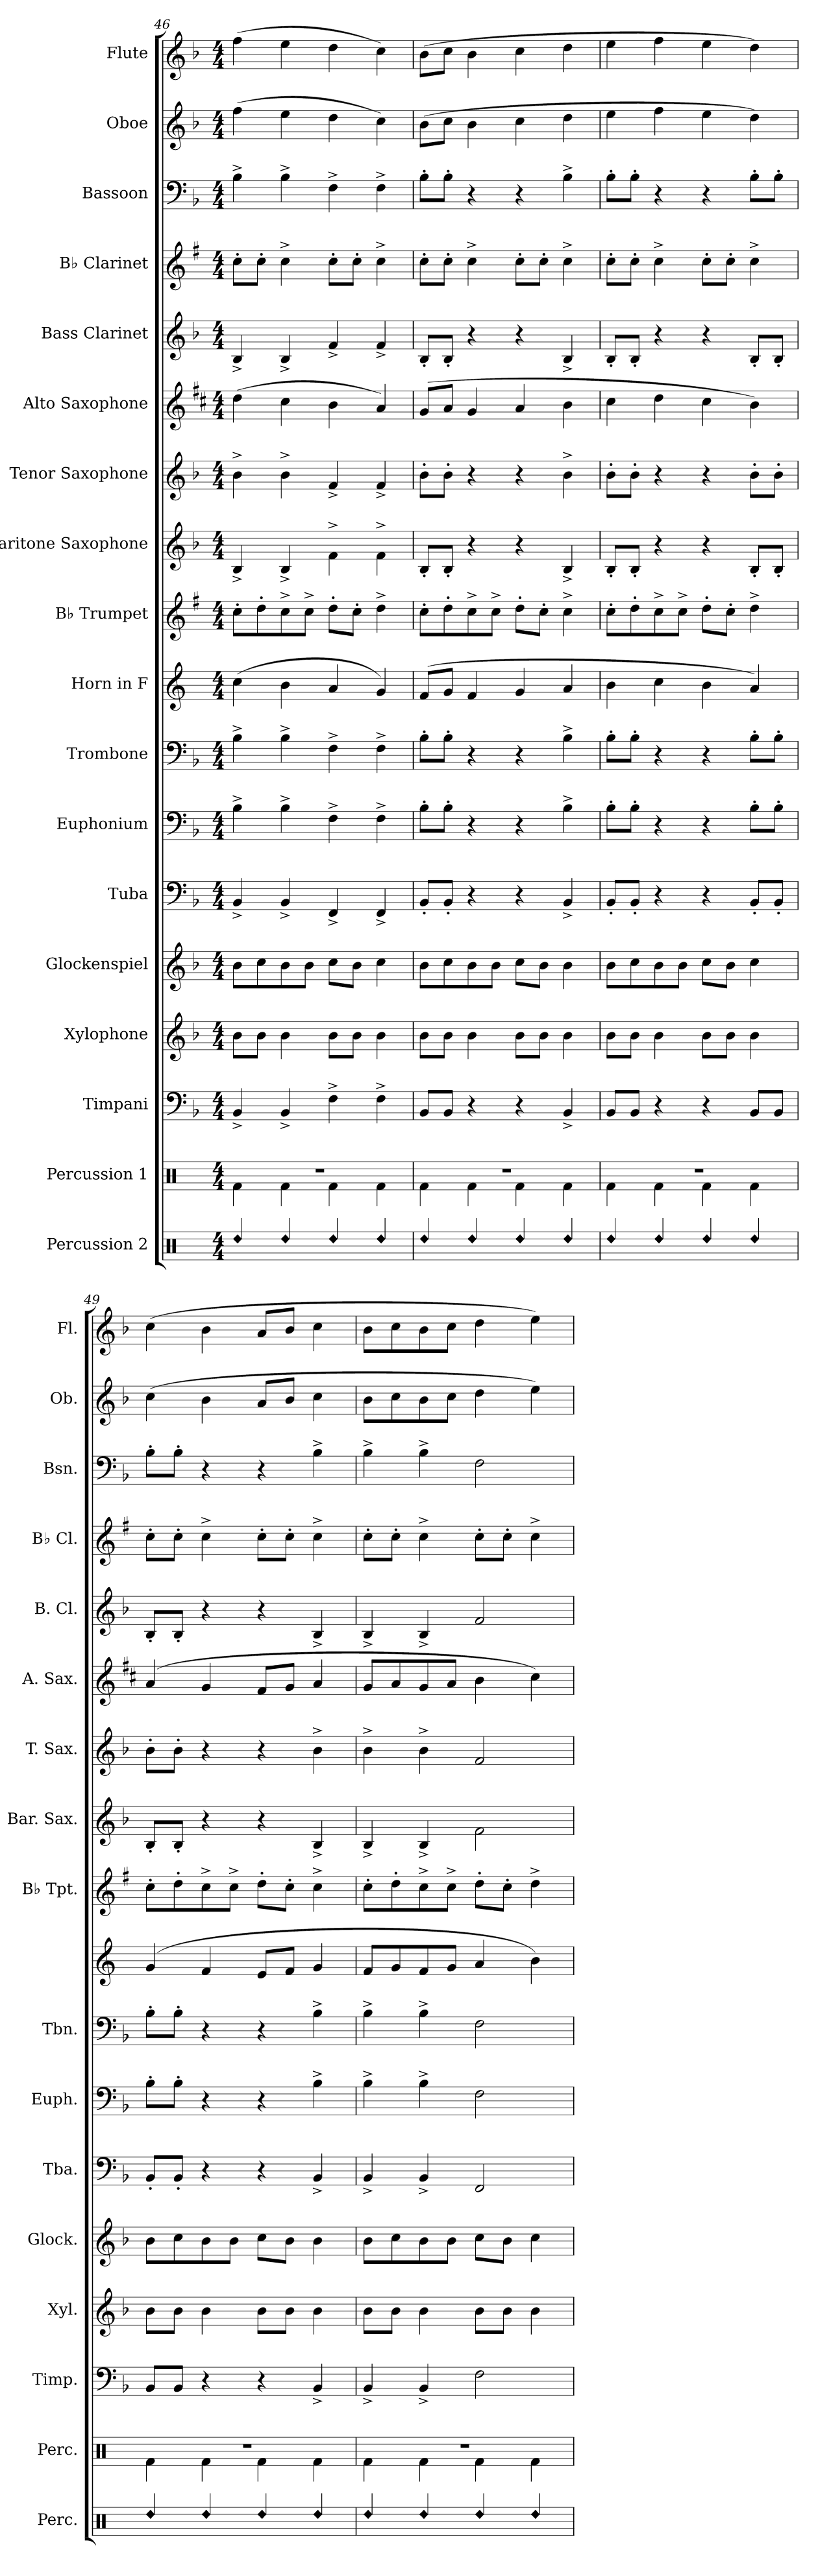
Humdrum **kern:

**kern	**kern	**kern	**kern	**kern	**kern	**kern	**kern	**kern	**kern	**kern	**kern	**kern	**kern	**kern	**kern	**kern	**kern
*part18	*part17	*part16	*part15	*part14	*part13	*part12	*part11	*part10	*part9	*part8	*part7	*part6	*part5	*part4	*part3	*part2	*part1
*staff18	*staff17	*staff16	*staff15	*staff14	*staff13	*staff12	*staff11	*staff10	*staff9	*staff8	*staff7	*staff6	*staff5	*staff4	*staff3	*staff2	*staff1
*I"Percussion 2	*I"Percussion 1	*I"Timpani	*I"Xylophone	*I"Glockenspiel	*I"Tuba	*I"Euphonium	*I"Trombone	*I"Horn in F	*I"B♭ Trumpet	*I"Baritone Saxophone	*I"Tenor Saxophone	*I"Alto Saxophone	*I"Bass Clarinet	*I"B♭ Clarinet	*I"Bassoon	*I"Oboe	*I"Flute
*I'Perc.	*I'Perc.	*I'Timp.	*I'Xyl.	*I'Glock.	*I'Tba.	*I'Euph.	*I'Tbn.	*	*I'B♭ Tpt.	*I'Bar. Sax.	*I'T. Sax.	*I'A. Sax.	*I'B. Cl.	*I'B♭ Cl.	*I'Bsn.	*I'Ob.	*I'Fl.
!!LO:PB:g=z
*clefX	*clefX	*clefF4	*clefG2	*clefG2	*clefF4	*clefF4	*clefF4	*clefG2	*clefG2	*clefG2	*clefG2	*clefG2	*clefG2	*clefG2	*clefF4	*clefG2	*clefG2
*	*	*	*ITrd-7c-12	*ITrd-14c-24	*	*	*	*ITrd4c7	*ITrd1c2	*ITrd12c21	*ITrd8c14	*ITrd5c9	*ITrd8c14	*ITrd1c2	*	*	*
*k[]	*k[]	*k[b-]	*k[b-]	*k[b-]	*k[b-]	*k[b-]	*k[b-]	*k[b-]	*k[b-]	*k[b-]	*k[b-]	*k[b-]	*k[b-]	*k[b-]	*k[b-]	*k[b-]	*k[b-]
*M4/4	*M4/4	*M4/4	*M4/4	*M4/4	*M4/4	*M4/4	*M4/4	*M4/4	*M4/4	*M4/4	*M4/4	*M4/4	*M4/4	*M4/4	*M4/4	*M4/4	*M4/4
=46	=46	=46	=46	=46	=46	=46	=46	=46	=46	=46	=46	=46	=46	=46	=46	=46	=46
!LO:N:head=diamond	!	!	!	!	!	!	!	!	!	!	!	!	!	!	!	!	!
*	*^	*	*	*	*	*	*	*	*	*	*	*	*	*	*	*	*
4Rdd/	1r	4Rf\	4BB-^/	8bb-\L	8bbb-\L	4BB-^/	4B-^\	4B-^\	(4f\	8b-'\L	4BB-^/	4B-^\	(4f\	4BB-^/	8b-'\L	4B-^\	(4ff\	(4ff\
.	.	.	.	8bb-\J	8cccc\	.	.	.	.	8cc'\	.	.	.	.	8b-'\J	.	.	.
!LO:N:head=diamond	!	!	!	!	!	!	!	!	!	!	!	!	!	!	!	!	!	!
4Rdd/	.	4Rf\	4BB-^/	4bb-\	8bbb-\	4BB-^/	4B-^\	4B-^\	4e\	8b-^\	4BB-^/	4B-^\	4e\	4BB-^/	4b-^\	4B-^\	4ee\	4ee\
.	.	.	.	.	8bbb-\J	.	.	.	.	8b-^\J	.	.	.	.	.	.	.	.
!LO:N:head=diamond	!	!	!	!	!	!	!	!	!	!	!	!	!	!	!	!	!	!
4Rdd/	.	4Rf\	4F^\	8bb-\L	8cccc\L	4FF^/	4F^\	4F^\	4d/	8cc'\L	4F^\	4F^/	4d\	4F^/	8b-'\L	4F^\	4dd\	4dd\
.	.	.	.	8bb-\J	8bbb-\J	.	.	.	.	8b-'\J	.	.	.	.	8b-'\J	.	.	.
!LO:N:head=diamond	!	!	!	!	!	!	!	!	!	!	!	!	!	!	!	!	!	!
4Rdd/	.	4Rf\	4F^\	4bb-\	4cccc\	4FF^/	4F^\	4F^\	4c/)	4cc^\	4F^\	4F^/	4c/)	4F^/	4b-^\	4F^\	4cc\)	4cc\)
=47	=47	=47	=47	=47	=47	=47	=47	=47	=47	=47	=47	=47	=47	=47	=47	=47	=47	=47
!LO:N:head=diamond	!	!	!	!	!	!	!	!	!	!	!	!	!	!	!	!	!	!
4Rdd/	1r	4Rf\	8BB-/L	8bb-\L	8bbb-\L	8BB-'/L	8B-'\L	8B-'\L	(8B-/L	8b-'\L	8BB-'/L	8B-'\L	(8B-/L	8BB-'/L	8b-'\L	8B-'\L	(8b-\L	(8b-\L
.	.	.	8BB-/J	8bb-\J	8cccc\	8BB-'/J	8B-'\J	8B-'\J	8c/J	8cc'\	8BB-'/J	8B-'\J	8c/J	8BB-'/J	8b-'\J	8B-'\J	8cc\J	8cc\J
!LO:N:head=diamond	!	!	!	!	!	!	!	!	!	!	!	!	!	!	!	!	!	!
4Rdd/	.	4Rf\	4r	4bb-\	8bbb-\	4r	4r	4r	4B-/	8b-^\	4r	4r	4B-/	4r	4b-^\	4r	4b-\	4b-\
.	.	.	.	.	8bbb-\J	.	.	.	.	8b-^\J	.	.	.	.	.	.	.	.
!LO:N:head=diamond	!	!	!	!	!	!	!	!	!	!	!	!	!	!	!	!	!	!
4Rdd/	.	4Rf\	4r	8bb-\L	8cccc\L	4r	4r	4r	4c/	8cc'\L	4r	4r	4c/	4r	8b-'\L	4r	4cc\	4cc\
.	.	.	.	8bb-\J	8bbb-\J	.	.	.	.	8b-'\J	.	.	.	.	8b-'\J	.	.	.
!LO:N:head=diamond	!	!	!	!	!	!	!	!	!	!	!	!	!	!	!	!	!	!
4Rdd/	.	4Rf\	4BB-^/	4bb-\	4bbb-\	4BB-^/	4B-^\	4B-^\	4d/	4b-^\	4BB-^/	4B-^\	4d\	4BB-^/	4b-^\	4B-^\	4dd\	4dd\
=48	=48	=48	=48	=48	=48	=48	=48	=48	=48	=48	=48	=48	=48	=48	=48	=48	=48	=48
!LO:N:head=diamond	!	!	!	!	!	!	!	!	!	!	!	!	!	!	!	!	!	!
4Rdd/	1r	4Rf\	8BB-/L	8bb-\L	8bbb-\L	8BB-'/L	8B-'\L	8B-'\L	4e\	8b-'\L	8BB-'/L	8B-'\L	4e\	8BB-'/L	8b-'\L	8B-'\L	4ee\	4ee\
.	.	.	8BB-/J	8bb-\J	8cccc\	8BB-'/J	8B-'\J	8B-'\J	.	8cc'\	8BB-'/J	8B-'\J	.	8BB-'/J	8b-'\J	8B-'\J	.	.
!LO:N:head=diamond	!	!	!	!	!	!	!	!	!	!	!	!	!	!	!	!	!	!
4Rdd/	.	4Rf\	4r	4bb-\	8bbb-\	4r	4r	4r	4f\	8b-^\	4r	4r	4f\	4r	4b-^\	4r	4ff\	4ff\
.	.	.	.	.	8bbb-\J	.	.	.	.	8b-^\J	.	.	.	.	.	.	.	.
!LO:N:head=diamond	!	!	!	!	!	!	!	!	!	!	!	!	!	!	!	!	!	!
4Rdd/	.	4Rf\	4r	8bb-\L	8cccc\L	4r	4r	4r	4e\	8cc'\L	4r	4r	4e\	4r	8b-'\L	4r	4ee\	4ee\
.	.	.	.	8bb-\J	8bbb-\J	.	.	.	.	8b-'\J	.	.	.	.	8b-'\J	.	.	.
!LO:N:head=diamond	!	!	!	!	!	!	!	!	!	!	!	!	!	!	!	!	!	!
4Rdd/	.	4Rf\	8BB-/L	4bb-\	4cccc\	8BB-'/L	8B-'\L	8B-'\L	4d/)	4cc^\	8BB-'/L	8B-'\L	4d\)	8BB-'/L	4b-^\	8B-'\L	4dd\)	4dd\)
.	.	.	8BB-/J	.	.	8BB-'/J	8B-'\J	8B-'\J	.	.	8BB-'/J	8B-'\J	.	8BB-'/J	.	8B-'\J	.	.
=49	=49	=49	=49	=49	=49	=49	=49	=49	=49	=49	=49	=49	=49	=49	=49	=49	=49	=49
!LO:N:head=diamond	!	!	!	!	!	!	!	!	!	!	!	!	!	!	!	!	!	!
4Rdd/	1r	4Rf\	8BB-/L	8bb-\L	8bbb-\L	8BB-'/L	8B-'\L	8B-'\L	(4c/	8b-'\L	8BB-'/L	8B-'\L	(4c/	8BB-'/L	8b-'\L	8B-'\L	(4cc\	(4cc\
.	.	.	8BB-/J	8bb-\J	8cccc\	8BB-'/J	8B-'\J	8B-'\J	.	8cc'\	8BB-'/J	8B-'\J	.	8BB-'/J	8b-'\J	8B-'\J	.	.
!LO:N:head=diamond	!	!	!	!	!	!	!	!	!	!	!	!	!	!	!	!	!	!
4Rdd/	.	4Rf\	4r	4bb-\	8bbb-\	4r	4r	4r	4B-/	8b-^\	4r	4r	4B-/	4r	4b-^\	4r	4b-\	4b-\
.	.	.	.	.	8bbb-\J	.	.	.	.	8b-^\J	.	.	.	.	.	.	.	.
!LO:N:head=diamond	!	!	!	!	!	!	!	!	!	!	!	!	!	!	!	!	!	!
4Rdd/	.	4Rf\	4r	8bb-\L	8cccc\L	4r	4r	4r	8A/L	8cc'\L	4r	4r	8A/L	4r	8b-'\L	4r	8a/L	8a/L
.	.	.	.	8bb-\J	8bbb-\J	.	.	.	8B-/J	8b-'\J	.	.	8B-/J	.	8b-'\J	.	8b-/J	8b-/J
!LO:N:head=diamond	!	!	!	!	!	!	!	!	!	!	!	!	!	!	!	!	!	!
4Rdd/	.	4Rf\	4BB-^/	4bb-\	4bbb-\	4BB-^/	4B-^\	4B-^\	4c/	4b-^\	4BB-^/	4B-^\	4c/	4BB-^/	4b-^\	4B-^\	4cc\	4cc\
=50	=50	=50	=50	=50	=50	=50	=50	=50	=50	=50	=50	=50	=50	=50	=50	=50	=50	=50
!LO:N:head=diamond	!	!	!	!	!	!	!	!	!	!	!	!	!	!	!	!	!	!
4Rdd/	1r	4Rf\	4BB-^/	8bb-\L	8bbb-\L	4BB-^/	4B-^\	4B-^\	8B-/L	8b-'\L	4BB-^/	4B-^\	8B-/L	4BB-^/	8b-'\L	4B-^\	8b-\L	8b-\L
.	.	.	.	8bb-\J	8cccc\	.	.	.	8c/	8cc'\	.	.	8c/	.	8b-'\J	.	8cc\	8cc\
!LO:N:head=diamond	!	!	!	!	!	!	!	!	!	!	!	!	!	!	!	!	!	!
4Rdd/	.	4Rf\	4BB-^/	4bb-\	8bbb-\	4BB-^/	4B-^\	4B-^\	8B-/	8b-^\	4BB-^/	4B-^\	8B-/	4BB-^/	4b-^\	4B-^\	8b-\	8b-\
.	.	.	.	.	8bbb-\J	.	.	.	8c/J	8b-^\J	.	.	8c/J	.	.	.	8cc\J	8cc\J
!LO:N:head=diamond	!	!	!	!	!	!	!	!	!	!	!	!	!	!	!	!	!	!
4Rdd/	.	4Rf\	2F\	8bb-\L	8cccc\L	2FF/	2F\	2F\	4d/	8cc'\L	2F\	2F/	4d\	2F/	8b-'\L	2F\	4dd\	4dd\
.	.	.	.	8bb-\J	8bbb-\J	.	.	.	.	8b-'\J	.	.	.	.	8b-'\J	.	.	.
!LO:N:head=diamond	!	!	!	!	!	!	!	!	!	!	!	!	!	!	!	!	!	!
4Rdd/	.	4Rf\	.	4bb-\	4cccc\	.	.	.	4e\)	4cc^\	.	.	4e\)	.	4b-^\	.	4ee\)	4ee\)
*	*v	*v	*	*	*	*	*	*	*	*	*	*	*	*	*	*	*	*
=	=	=	=	=	=	=	=	=	=	=	=	=	=	=	=	=	=
*-	*-	*-	*-	*-	*-	*-	*-	*-	*-	*-	*-	*-	*-	*-	*-	*-	*-
